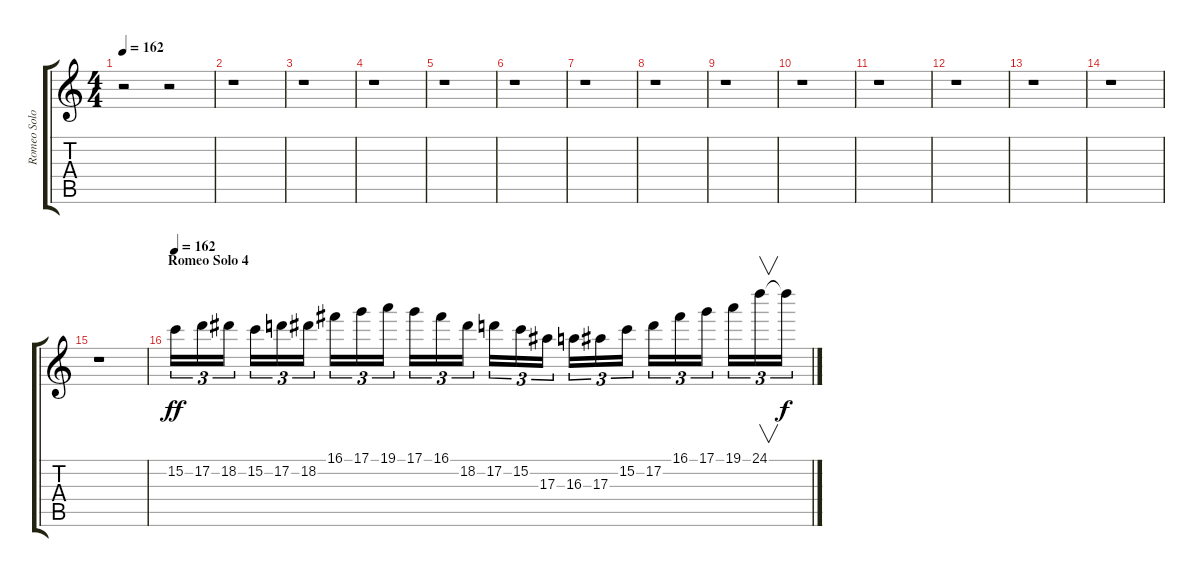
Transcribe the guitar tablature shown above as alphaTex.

\track ("Romeo Solo" "Romeo Solo") {instrument distortionguitar}
\staff {score tabs}
\tuning (D4 A3 F3 C3 G2 D2) {hide}
\ts (4 4)
\tempo 162
\clef g2
\ks c
r.2{dy f} r.2 |
r.1 |
r.1 |
r.1 |
r.1 |
r.1 |
r.1 |
r.1 |
r.1 |
r.1 |
r.1 |
r.1 |
r.1 |
r.1 |
r.1 |
\section ("" "Romeo Solo 4")
\tempo 162
15.2.16{tu (3 2) dy ff volume 16 balance 8} 17.2.16{tu (3 2)} 18.2.16{tu (3 2)} 15.2.16{tu (3 2)} 17.2.16{tu (3 2)} 18.2.16{tu (3 2)} 16.1.16{tu (3 2)} 17.1.16{tu (3 2)} 19.1.16{tu (3 2)} 17.1.16{tu (3 2)} 16.1.16{tu (3 2)} 18.2.16{tu (3 2)} 17.2.16{tu (3 2)} 15.2.16{tu (3 2)} 17.3.16{tu (3 2)} 16.3.16{tu (3 2)} 17.3.16{tu (3 2)} 15.2.16{tu (3 2)} 17.2.16{tu (3 2)} 16.1.16{tu (3 2)} 17.1.16{tu (3 2)} 19.1.16{tu (3 2)} 24.1.16{v tu (3 2)} 24.1{t}.16{tu (3 2) dy f}
